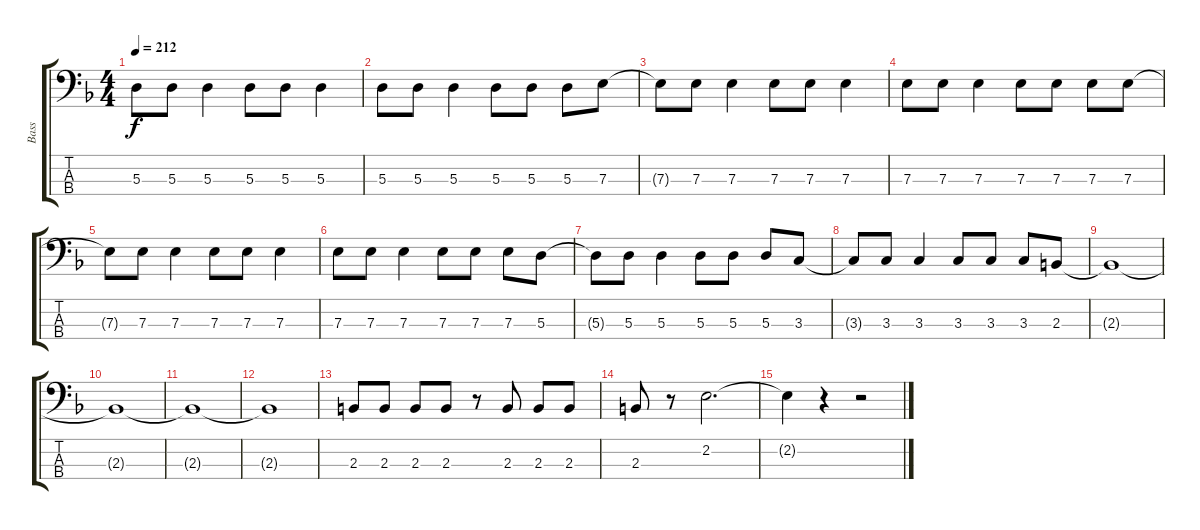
\track ("Bass" "Bass") {instrument electricbassfinger}
\staff {score tabs}
\tuning (G2 D2 A1 E1) {hide}
\ts (4 4)
\tempo 212
\clef f4
\ks dminor
5.3{t}.8{dy f} 5.3.8 5.3.4 5.3.8 5.3.8 5.3.4 |
5.3.8 5.3.8 5.3.4 5.3.8 5.3.8 5.3.8 7.3.8 |
7.3{t}.8 7.3.8 7.3.4 7.3.8 7.3.8 7.3.4 |
7.3.8 7.3.8 7.3.4 7.3.8 7.3.8 7.3.8 7.3.8 |
7.3{t}.8 7.3.8 7.3.4 7.3.8 7.3.8 7.3.4 |
7.3.8 7.3.8 7.3.4 7.3.8 7.3.8 7.3.8 5.3.8 |
5.3{t}.8 5.3.8 5.3.4 5.3.8 5.3.8 5.3.8 3.3.8 |
3.3{t}.8 3.3.8 3.3.4 3.3.8 3.3.8 3.3.8 2.3.8 |
2.3{t}.1 |
2.3{t}.1 |
2.3{t}.1 |
2.3{t}.1 |
2.3.8 2.3.8 2.3.8 2.3.8 r.8 2.3.8 2.3.8 2.3.8 |
2.3.8 r.8 2.2.2{d} |
2.2{t}.4 r.4 r.2
